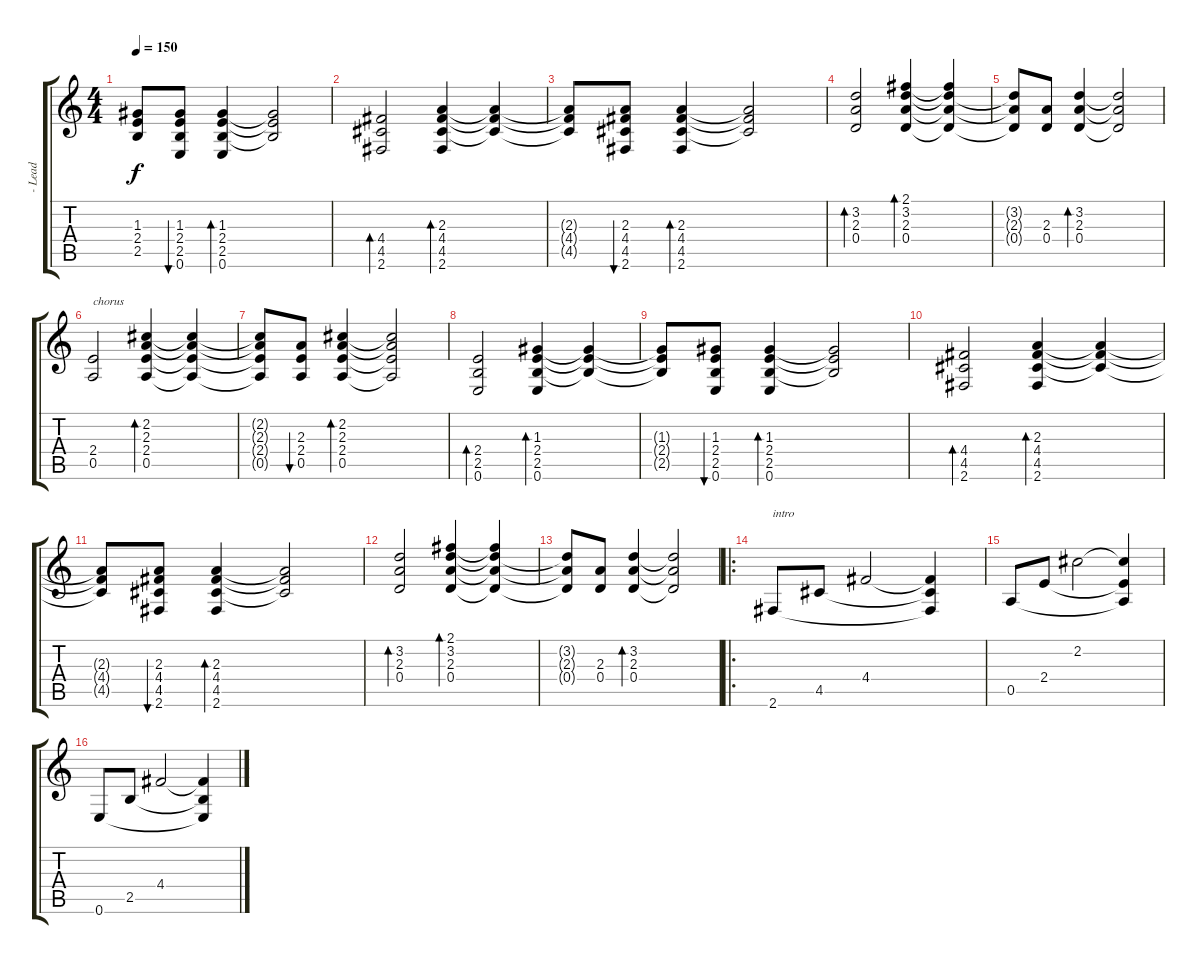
\track ("- Lead" "- Lead") {instrument acousticguitarsteel}
\staff {score tabs}
\tuning (E4 B3 G3 D3 A2 E2) {hide}
\ts (4 4)
\tempo 150
\clef g2
\ks c
(1.3{t} 2.4{t} 2.5{t}).8{dy f} (1.3 2.4 2.5 0.6).8{bu 120} (1.3 2.4 2.5 0.6).4{bd 120} (1.3{t} 2.4{t} 2.5{t}).2 |
(4.4 4.5 2.6).2{bd 120} (2.3 4.4 4.5 2.6).4{bd 120} (2.3{t} 4.4{t} 4.5{t}).4 |
(2.3{t} 4.4{t} 4.5{t}).8 (2.3 4.4 4.5 2.6).8{bu 120} (2.3 4.4 4.5 2.6).4{bd 120} (2.3{t} 4.4{t} 4.5{t}).2 |
(3.2 2.3 0.4).2{bd 120} (2.1 3.2 2.3 0.4).4{bd 120} (2.1{t} 3.2{t} 2.3{t} 0.4{t}).4 |
(3.2{t} 2.3{t} 0.4{t}).8 (2.3 0.4).8 (3.2 2.3 0.4).4{bd 120} (3.2{t} 2.3{t} 0.4{t}).2 |
(2.4 0.5).2{txt "chorus" volume 10} (2.2 2.3 2.4 0.5).4{bd 120} (2.2{t} 2.3{t} 2.4{t} 0.5{t}).4 |
(2.2{t} 2.3{t} 2.4{t} 0.5{t}).8 (2.3 2.4 0.5).8{bu 120} (2.2 2.3 2.4 0.5).4{bd 120} (2.2{t} 2.3{t} 2.4{t} 0.5{t}).2 |
(2.4 2.5 0.6).2{bd 120} (1.3 2.4 2.5 0.6).4{bd 120} (1.3{t} 2.4{t} 2.5{t}).4 |
(1.3{t} 2.4{t} 2.5{t}).8 (1.3 2.4 2.5 0.6).8{bu 120} (1.3 2.4 2.5 0.6).4{bd 120} (1.3{t} 2.4{t} 2.5{t}).2 |
(4.4 4.5 2.6).2{bd 120} (2.3 4.4 4.5 2.6).4{bd 120} (2.3{t} 4.4{t} 4.5{t}).4 |
(2.3{t} 4.4{t} 4.5{t}).8 (2.3 4.4 4.5 2.6).8{bu 120} (2.3 4.4 4.5 2.6).4{bd 120} (2.3{t} 4.4{t} 4.5{t}).2 |
(3.2 2.3 0.4).2{bd 120} (2.1 3.2 2.3 0.4).4{bd 120} (2.1{t} 3.2{t} 2.3{t} 0.4{t}).4 |
(3.2{t} 2.3{t} 0.4{t}).8 (2.3 0.4).8 (3.2 2.3 0.4).4{bd 120} (3.2{t} 2.3{t} 0.4{t}).2 |
\ro
2.6.8{txt "intro"} 4.5.8 4.4.2 (4.4{t} 4.5{t} 2.6{t}).4 |
0.5.8 2.4.8 2.2.2 (2.2{t} 2.4{t} 0.5{t}).4 |
0.6.8 2.5.8 4.4.2 (4.4{t} 2.5{t} 0.6{t}).4
